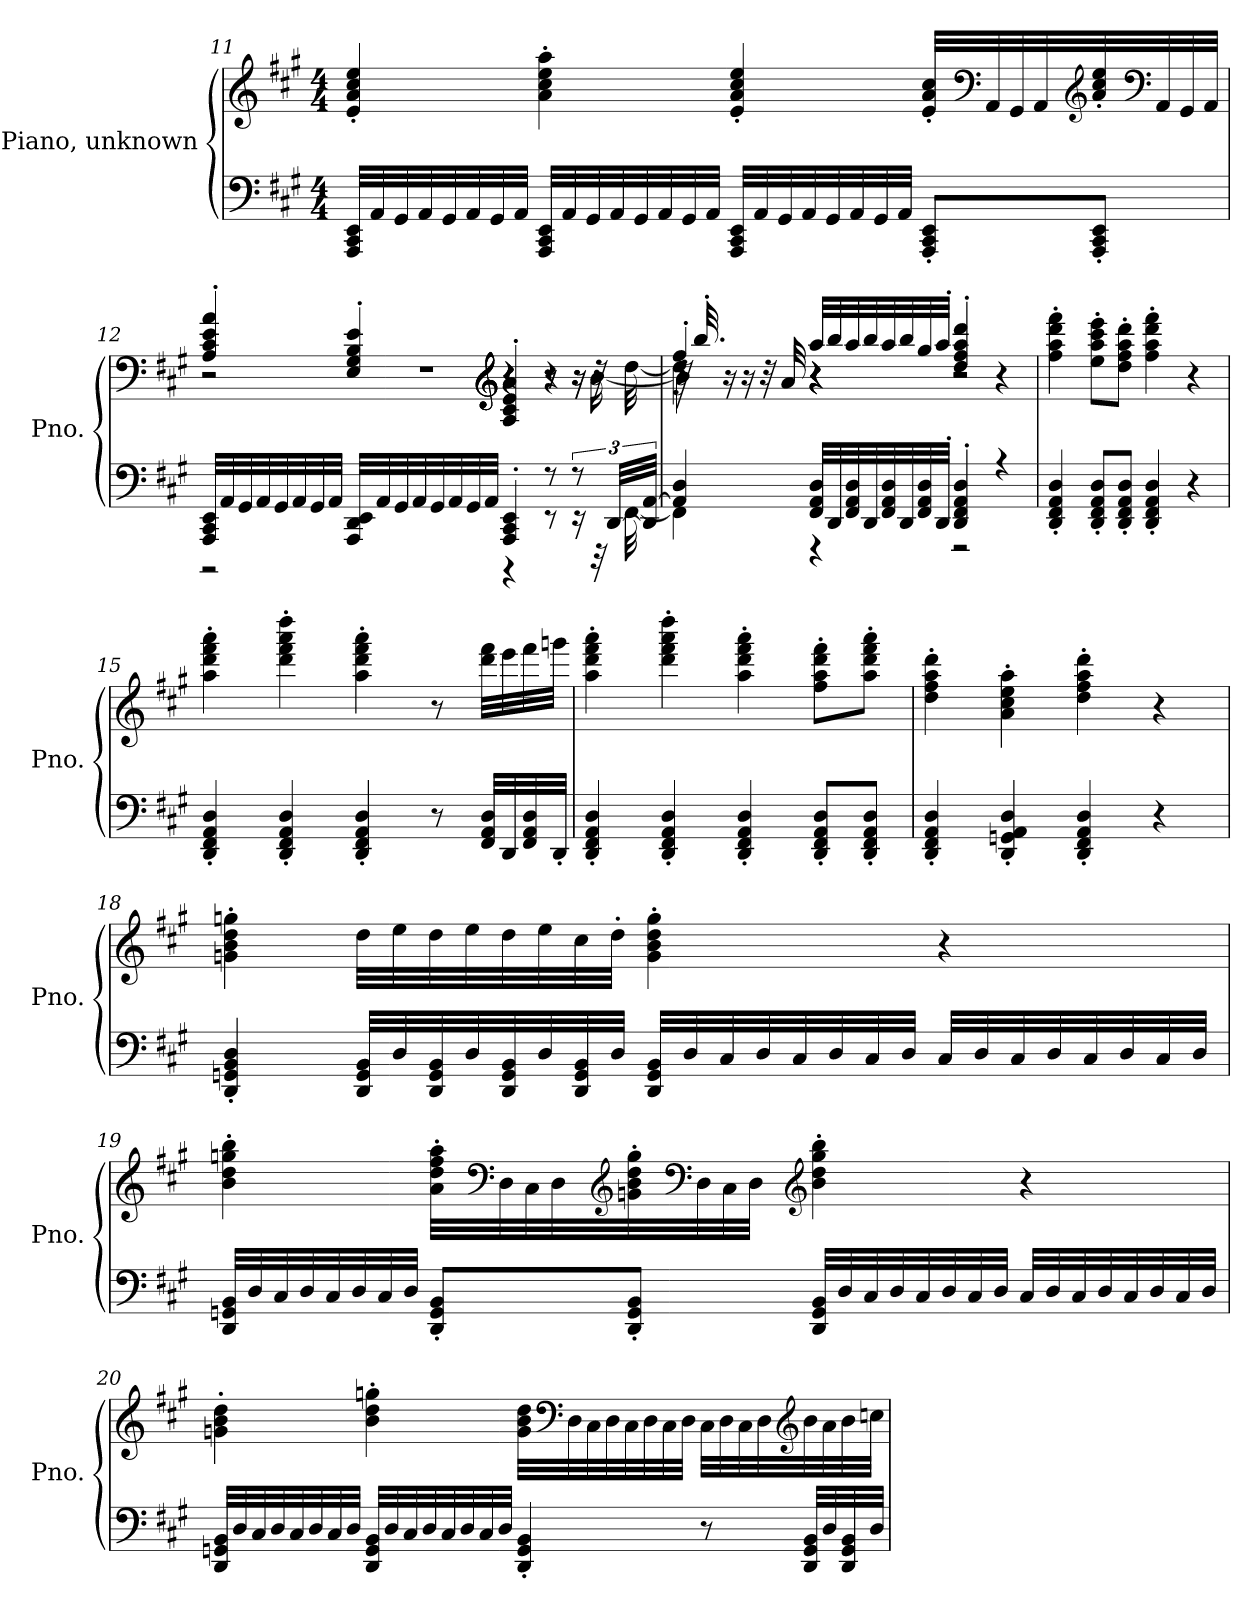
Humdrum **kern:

**kern	**kern
*part1	*part1
*staff2	*staff1
*I"Piano, unknown	*
*I'Pno.	*
!!LO:PB:g=z
*clefF4	*clefG2
*k[f#c#g#]	*k[f#c#g#]
*M4/4	*M4/4
=11	=11
32AAA/ 32CC#/ 32EE/LLL	4e/' 4a/' 4cc#/' 4ee/'
32AA/	.
32GG#/	.
32AA/	.
32GG#/	.
32AA/	.
32GG#/	.
32AA/JJJ	.
32AAA/ 32CC#/ 32EE/LLL	4a\' 4cc#\' 4ee\' 4aa\'
32AA/	.
32GG#/	.
32AA/	.
32GG#/	.
32AA/	.
32GG#/	.
32AA/JJJ	.
32AAA/ 32CC#/ 32EE/LLL	4e/' 4a/' 4cc#/' 4ee/'
32AA/	.
32GG#/	.
32AA/	.
32GG#/	.
32AA/	.
32GG#/	.
32AA/JJJ	.
8AAA/' 8CC#/' 8EE/'L	32e/' 32a/' 32cc#/'LLL
*	*clefF4
.	32AA/
.	32GG#/
.	32AA/
*	*clefG2
8AAA/' 8CC#/' 8EE/'J	32a/' 32cc#/' 32ee/'
*	*clefF4
.	32AA/
.	32GG#/
.	32AA/JJJ
!!LO:LB:g=z
=12	=12
*^	*^
*	*	*	*^
*	*	*	*	*^
32AAA/ 32CC#/ 32EE/LLL	2r	1r	2r	4A/' 4c#/' 4e/' 4a/'	2r
32AA/	.	.	.	.	.
32GG#/	.	.	.	.	.
32AA/	.	.	.	.	.
32GG#/	.	.	.	.	.
32AA/	.	.	.	.	.
32GG#/	.	.	.	.	.
32AA/JJJ	.	.	.	.	.
32AAA/ 32DD/ 32EE/LLL	.	.	.	4E/' 4G#/' 4B/' 4e/'	.
32AA/	.	.	.	.	.
32GG#/	.	.	.	.	.
32AA/	.	.	.	.	.
32GG#/	.	.	.	.	.
32AA/	.	.	.	.	.
32GG#/	.	.	.	.	.
32AA/JJJ	.	.	.	.	.
*	*	*clefG2	*	*	*
4AAA/' 4CC#/' 4EE/'	4r	.	4r	4A/' 4c#/' 4e/' 4a/'	4r
8r	8r	.	8r	4r	8r
12r	16r	.	16r	.	16r
.	32r	.	32r	.	[16b\
[48DD/LLL	.	.	.	.	.
.	[32FF#\	.	[32dd\	.	.
48DD/] [48AA/JJJ	.	.	.	.	.
=13	=13	=13	=13	=13	=13
4AA/] 4D/	4FF#\]	4ff#'/	4dd\]	64r	4b\]
.	.	.	.	32.bb'/	.
.	.	.	.	16r	.
.	.	.	.	16r	.
.	.	.	.	32r	.
.	.	.	.	32a/	.
32FF#/ 32AA/ 32D/LLL	4r	4r	4r	32aa/LLL	4r
32DD/	.	.	.	32bb/	.
32FF#/ 32AA/ 32D/	.	.	.	32aa/	.
32DD/	.	.	.	32bb/	.
32FF#/ 32AA/ 32D/	.	.	.	32aa/	.
32DD/	.	.	.	32bb/	.
32FF#/ 32AA/ 32D/	.	.	.	32gg#/	.
32DD'/JJJ	.	.	.	32aa'/JJJ	.
4DD/' 4FF#/' 4AA/' 4D/'	2r	2r	2r	4dd/' 4ff#/' 4aa/' 4ddd/'	2r
4r	.	.	.	4r	.
*v	*v	*	*	*	*
*	*v	*v	*v	*v
!!LO:LB:g=z
=14	=14
4DD/' 4FF#/' 4AA/' 4D/'	4ff#\' 4aa\' 4ddd\' 4fff#\'
8DD/' 8FF#/' 8AA/' 8D/'L	8ee\' 8aa\' 8ccc#\' 8eee\'L
8DD/' 8FF#/' 8AA/' 8D/'J	8dd\' 8ff#\' 8aa\' 8ddd\'J
4DD/' 4FF#/' 4AA/' 4D/'	4ff#\' 4aa\' 4ddd\' 4fff#\'
4r	4r
=15	=15
4DD/' 4FF#/' 4AA/' 4D/'	4aa\' 4ddd\' 4fff#\' 4aaa\'
4DD/' 4FF#/' 4AA/' 4D/'	4ddd\' 4fff#\' 4aaa\' 4dddd\'
4DD/' 4FF#/' 4AA/' 4D/'	4aa\' 4ddd\' 4fff#\' 4aaa\'
8r	8r
32FF#/ 32AA/ 32D/LLL	32ddd\ 32fff#\LLL
32DD/	32eee\
32FF#/ 32AA/ 32D/	32fff#\
32DD'/JJJ	32gggn\JJJ
=16	=16
4DD/' 4FF#/' 4AA/' 4D/'	4aa\' 4ddd\' 4fff#\' 4aaa\'
4DD/' 4FF#/' 4AA/' 4D/'	4ddd\' 4fff#\' 4aaa\' 4dddd\'
4DD/' 4FF#/' 4AA/' 4D/'	4aa\' 4ddd\' 4fff#\' 4aaa\'
8DD/' 8FF#/' 8AA/' 8D/'L	8ff#\' 8aa\' 8ddd\' 8fff#\'L
8DD/' 8FF#/' 8AA/' 8D/'J	8aa\' 8ddd\' 8fff#\' 8aaa\'J
=17	=17
4DD/' 4FF#/' 4AA/' 4D/'	4dd\' 4ff#\' 4aa\' 4ddd\'
4DD/' 4GGn/' 4AA/' 4D/'	4a\' 4cc#\' 4ee\' 4aa\'
4DD/' 4FF#/' 4AA/' 4D/'	4dd\' 4ff#\' 4aa\' 4ddd\'
4r	4r
!!LO:LB:g=z
=18	=18
4DD/' 4GGn/' 4BB/' 4D/'	4gn\' 4b\' 4dd\' 4ggn\'
32DD/ 32GG/ 32BB/LLL	32dd\LLL
32D/	32ee\
32DD/ 32GG/ 32BB/	32dd\
32D/	32ee\
32DD/ 32GG/ 32BB/	32dd\
32D/	32ee\
32DD/ 32GG/ 32BB/	32cc#\
32D/JJJ	32dd'\JJJ
32DD/ 32GG/ 32BB/LLL	4g\' 4b\' 4dd\' 4gg\'
32D/	.
32C#/	.
32D/	.
32C#/	.
32D/	.
32C#/	.
32D/JJJ	.
32C#/LLL	4r
32D/	.
32C#/	.
32D/	.
32C#/	.
32D/	.
32C#/	.
32D/JJJ	.
!!LO:LB:g=z
=19	=19
32DD/ 32GGn/ 32BB/LLL	4b\' 4dd\' 4ggn\' 4bb\'
32D/	.
32C#/	.
32D/	.
32C#/	.
32D/	.
32C#/	.
32D/JJJ	.
8DD/' 8GG/' 8BB/'L	32a\' 32dd\' 32ff#\' 32aa\'LLL
*	*clefF4
.	32D\
.	32C#\
.	32D\
*	*clefG2
8DD/' 8GG/' 8BB/'J	32gn\' 32b\' 32dd\' 32gg\'
*	*clefF4
.	32D\
.	32C#\
.	32D\JJJ
*	*clefG2
32DD/ 32GG/ 32BB/LLL	4b\' 4dd\' 4gg\' 4bb\'
32D/	.
32C#/	.
32D/	.
32C#/	.
32D/	.
32C#/	.
32D/JJJ	.
32C#/LLL	4r
32D/	.
32C#/	.
32D/	.
32C#/	.
32D/	.
32C#/	.
32D/JJJ	.
!!LO:LB:g=z
=20	=20
32DD/ 32GGn/ 32BB/LLL	4gn\' 4b\' 4dd\'
32D/	.
32C#/	.
32D/	.
32C#/	.
32D/	.
32C#/	.
32D/JJJ	.
32DD/ 32GG/ 32BB/LLL	4b\' 4dd\' 4ggn\'
32D/	.
32C#/	.
32D/	.
32C#/	.
32D/	.
32C#/	.
32D/JJJ	.
4DD/' 4GG/' 4BB/'	32g\ 32b\ 32dd\LLL
*	*clefF4
.	32D\
.	32C#\
.	32D\
.	32C#\
.	32D\
.	32C#\
.	32D\JJJ
8r	32C#\LLL
.	32D\
.	32C#\
.	32D\
*	*clefG2
32DD/ 32GG/ 32BB/LLL	32b\
32D/	32a\
32DD/ 32GG/ 32BB/	32b\
32D/JJJ	32ccn\JJJ
=	=
*-	*-
